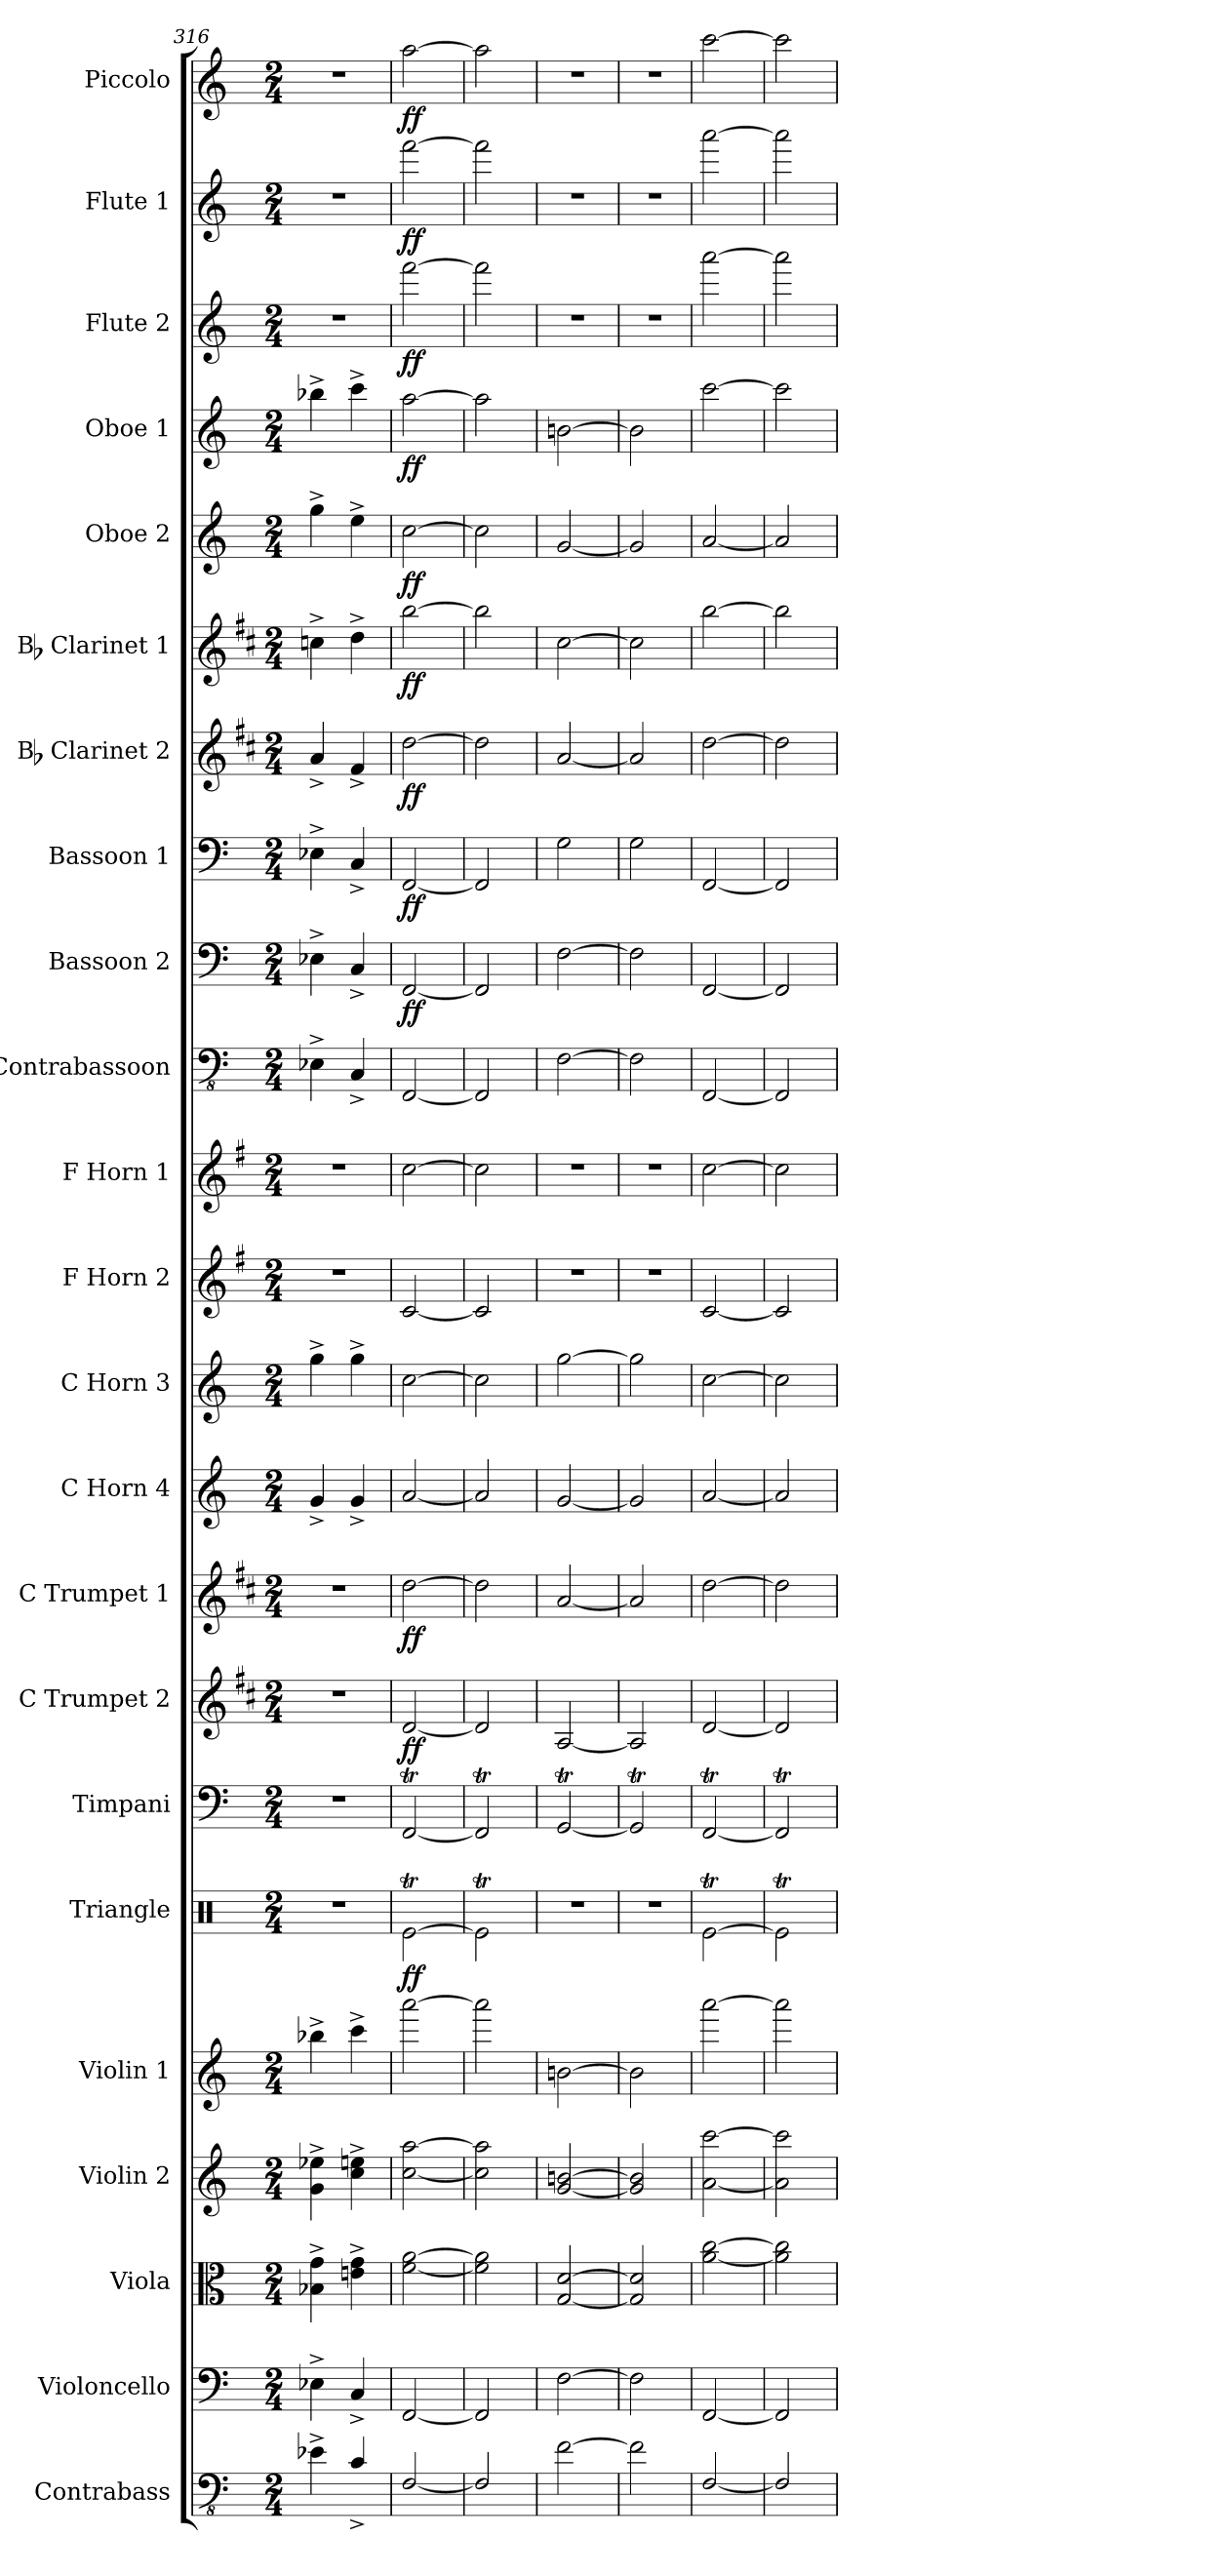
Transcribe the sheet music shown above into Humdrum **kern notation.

**kern	**kern	**kern	**kern	**kern	**kern	**dynam	**kern	**kern	**dynam	**kern	**dynam	**kern	**kern	**kern	**kern	**kern	**kern	**dynam	**kern	**dynam	**kern	**dynam	**kern	**dynam	**kern	**dynam	**kern	**dynam	**kern	**dynam	**kern	**dynam	**kern	**dynam
*part23	*part22	*part21	*part20	*part19	*part18	*part18	*part17	*part16	*part16	*part15	*part15	*part14	*part13	*part12	*part11	*part10	*part9	*part9	*part8	*part8	*part7	*part7	*part6	*part6	*part5	*part5	*part4	*part4	*part3	*part3	*part2	*part2	*part1	*part1
*staff23	*staff22	*staff21	*staff20	*staff19	*staff18	*staff18	*staff17	*staff16	*staff16	*staff15	*staff15	*staff14	*staff13	*staff12	*staff11	*staff10	*staff9	*staff9	*staff8	*staff8	*staff7	*staff7	*staff6	*staff6	*staff5	*staff5	*staff4	*staff4	*staff3	*staff3	*staff2	*staff2	*staff1	*staff1
*I"Contrabass	*I"Violoncello	*I"Viola	*I"Violin 2	*I"Violin 1	*I"Triangle	*	*I"Timpani	*I"C Trumpet 2	*	*I"C Trumpet 1	*	*I"C Horn 4	*I"C Horn 3	*I"F Horn 2	*I"F Horn 1	*I"Contrabassoon	*I"Bassoon 2	*	*I"Bassoon 1	*	*I"Bb Clarinet 2	*	*I"Bb Clarinet 1	*	*I"Oboe 2	*	*I"Oboe 1	*	*I"Flute 2	*	*I"Flute 1	*	*I"Piccolo	*
*I'Cb	*I'Vc	*I'Vla	*I'Vln 2	*I'Vln 1	*I'Tri	*	*I'Timp	*I'Tpt 2	*	*I'Tpt 1	*	*I'Hn 4	*I'Hn 3	*I'Hn 2	*I'Hn 1	*I'C Bsn	*I'Bsn 2	*	*I'Bsn 1	*	*I'Cl 2	*	*I'Cl 1	*	*I'Ob 2	*	*I'Ob 1	*	*I'Fl 2	*	*I'Fl 1	*	*I'Picc	*
*clefFv4	*clefF4	*clefC3	*clefG2	*clefG2	*clefX	*	*clefF4	*clefG2	*	*clefG2	*	*clefG2	*clefG2	*clefG2	*clefG2	*clefFv4	*clefF4	*	*clefF4	*	*clefG2	*	*clefG2	*	*clefG2	*	*clefG2	*	*clefG2	*	*clefG2	*	*clefG2	*
*ITrd7c12	*	*	*	*	*	*	*	*ITrd1c2	*	*ITrd1c2	*	*ITrd7c12	*ITrd7c12	*ITrd4c7	*ITrd4c7	*	*	*	*	*	*ITrd1c2	*	*ITrd1c2	*	*	*	*	*	*	*	*	*	*ITrd-7c-12	*
*k[]	*k[]	*k[]	*k[]	*k[]	*k[]	*	*k[]	*k[]	*	*k[]	*	*k[]	*k[]	*k[]	*k[]	*k[]	*k[]	*	*k[]	*	*k[]	*	*k[]	*	*k[]	*	*k[]	*	*k[]	*	*k[]	*	*k[]	*
*M2/4	*M2/4	*M2/4	*M2/4	*M2/4	*M2/4	*	*M2/4	*M2/4	*	*M2/4	*	*M2/4	*M2/4	*M2/4	*M2/4	*M2/4	*M2/4	*	*M2/4	*	*M2/4	*	*M2/4	*	*M2/4	*	*M2/4	*	*M2/4	*	*M2/4	*	*M2/4	*
=316	=316	=316	=316	=316	=316	=316	=316	=316	=316	=316	=316	=316	=316	=316	=316	=316	=316	=316	=316	=316	=316	=316	=316	=316	=316	=316	=316	=316	=316	=316	=316	=316	=316	=316
4EE-X^\	4E-X^\	4B-X\^ 4g\^	4g\^ 4ee-X\^	4bb-X^\	2r	.	2r	2r	.	2r	.	4G^/	4g^\	2r	2r	4EE-X^\	4E-X^\	.	4E-X^\	.	4g^/	.	4b-X^\	.	4gg^\	.	4bb-X^\	.	2r	.	2r	.	2r	.
4CC^/	4C^/	4en\^ 4g\^	4cc\^ 4een\^	4ccc^\	.	.	.	.	.	.	.	4G^/	4g^\	.	.	4CC^/	4C^/	.	4C^/	.	4e^/	.	4cc^\	.	4ee^\	.	4ccc^\	.	.	.	.	.	.	.
=317	=317	=317	=317	=317	=317	=317	=317	=317	=317	=317	=317	=317	=317	=317	=317	=317	=317	=317	=317	=317	=317	=317	=317	=317	=317	=317	=317	=317	=317	=317	=317	=317	=317	=317
!	!	!	!	!	!	!LO:DY:b	!	!	!LO:DY:b	!	!LO:DY:b	!	!	!	!	!	!	!LO:DY:b	!	!LO:DY:b	!	!LO:DY:b	!	!LO:DY:b	!	!LO:DY:b	!	!LO:DY:b	!	!LO:DY:b	!	!LO:DY:b	!	!LO:DY:b
[2FFF/	[2FF/	[2f\ [2a\	[2cc\ [2aa\	[2aaa\	[2Ret\	ff	[2FFT/	[2c/	ff	[2cc\	ff	[2A/	[2c\	[2F/	[2f\	[2FFF/	[2FF/	ff	[2FF/	ff	[2cc\	ff	[2aa\	ff	[2cc\	ff	[2aa\	ff	[2fff\	ff	[2fff\	ff	[2aaa\	ff
=318	=318	=318	=318	=318	=318	=318	=318	=318	=318	=318	=318	=318	=318	=318	=318	=318	=318	=318	=318	=318	=318	=318	=318	=318	=318	=318	=318	=318	=318	=318	=318	=318	=318	=318
2FFF/]	2FF/]	2f\] 2a\]	2cc\] 2aa\]	2aaa\]	2Ret\]	.	2FFT/]	2c/]	.	2cc\]	.	2A/]	2c\]	2F/]	2f\]	2FFF/]	2FF/]	.	2FF/]	.	2cc\]	.	2aa\]	.	2cc\]	.	2aa\]	.	2fff\]	.	2fff\]	.	2aaa\]	.
=319	=319	=319	=319	=319	=319	=319	=319	=319	=319	=319	=319	=319	=319	=319	=319	=319	=319	=319	=319	=319	=319	=319	=319	=319	=319	=319	=319	=319	=319	=319	=319	=319	=319	=319
[2FF\	[2F\	[2G/ [2d/	[2g/ [2bn/	[2bn\	2r	.	[2GGT/	[2G/	.	[2g/	.	[2G/	[2g\	2r	2r	[2FF\	[2F\	.	2G\	.	[2g/	.	[2b\	.	[2g/	.	[2bn\	.	2r	.	2r	.	2r	.
=320	=320	=320	=320	=320	=320	=320	=320	=320	=320	=320	=320	=320	=320	=320	=320	=320	=320	=320	=320	=320	=320	=320	=320	=320	=320	=320	=320	=320	=320	=320	=320	=320	=320	=320
2FF\]	2F\]	2G/] 2d/]	2g/] 2bn/]	2bn\]	2r	.	2GGT/]	2G/]	.	2g/]	.	2G/]	2g\]	2r	2r	2FF\]	2F\]	.	2G\	.	2g/]	.	2b\]	.	2g/]	.	2bn\]	.	2r	.	2r	.	2r	.
=321	=321	=321	=321	=321	=321	=321	=321	=321	=321	=321	=321	=321	=321	=321	=321	=321	=321	=321	=321	=321	=321	=321	=321	=321	=321	=321	=321	=321	=321	=321	=321	=321	=321	=321
[2FFF/	[2FF/	[2a\ [2cc\	[2a\ [2ccc\	[2aaa\	[2Ret\	.	[2FFT/	[2c/	.	[2cc\	.	[2A/	[2c\	[2F/	[2f\	[2FFF/	[2FF/	.	[2FF/	.	[2cc\	.	[2aa\	.	[2a/	.	[2ccc\	.	[2aaa\	.	[2aaa\	.	[2cccc\	.
=322	=322	=322	=322	=322	=322	=322	=322	=322	=322	=322	=322	=322	=322	=322	=322	=322	=322	=322	=322	=322	=322	=322	=322	=322	=322	=322	=322	=322	=322	=322	=322	=322	=322	=322
2FFF/]	2FF/]	2a\] 2cc\]	2a\] 2ccc\]	2aaa\]	2Ret\]	.	2FFT/]	2c/]	.	2cc\]	.	2A/]	2c\]	2F/]	2f\]	2FFF/]	2FF/]	.	2FF/]	.	2cc\]	.	2aa\]	.	2a/]	.	2ccc\]	.	2aaa\]	.	2aaa\]	.	2cccc\]	.
=	=	=	=	=	=	=	=	=	=	=	=	=	=	=	=	=	=	=	=	=	=	=	=	=	=	=	=	=	=	=	=	=	=	=
*-	*-	*-	*-	*-	*-	*-	*-	*-	*-	*-	*-	*-	*-	*-	*-	*-	*-	*-	*-	*-	*-	*-	*-	*-	*-	*-	*-	*-	*-	*-	*-	*-	*-	*-
